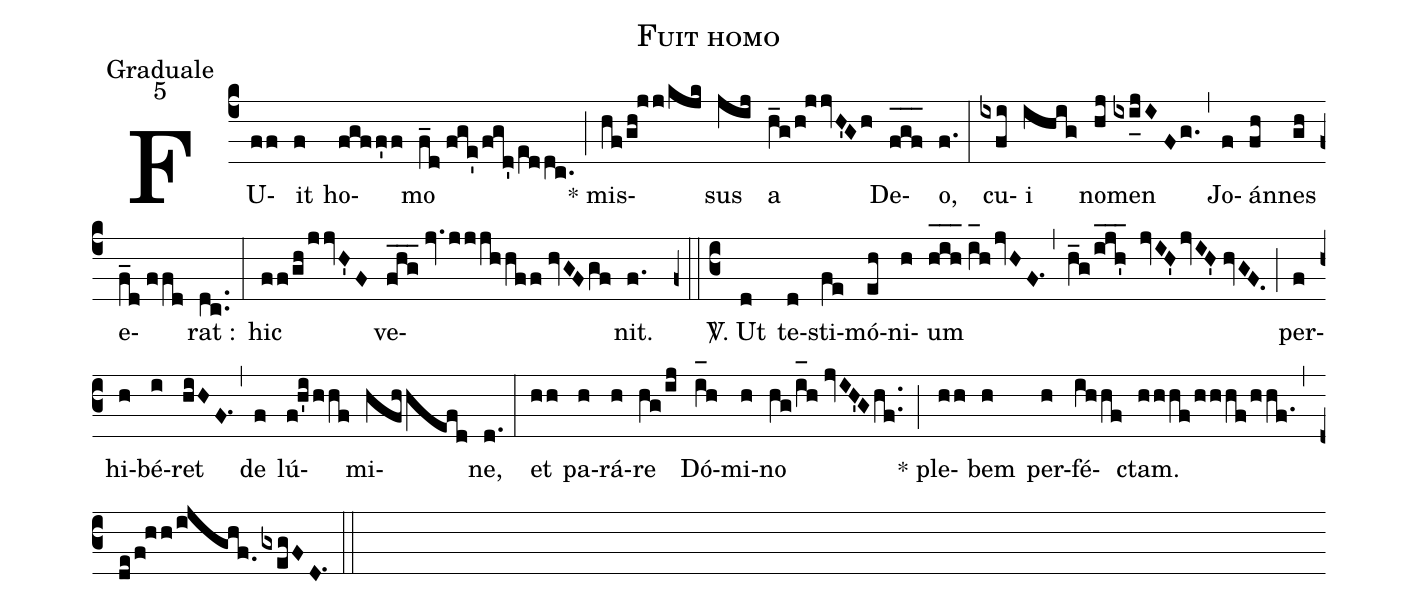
name:Fuit homo;
office-part:Graduale;
mode:5;
%%
(c4) FU(ff)it(f) ho(fgff'f)mo(f_d//fge'/fgd'/e[ll:1]ddc.) (;) * mis(hf/gh!jj/kjk)sus(jij) a(h_g/h!jjvH'Gh) De(f_[oh:h]g_[oh:h]f_[oh:h])o,(f.) (:) cu(ixfi)i(ihig) no(hj)men(ixi_[uh:l]jI//Fg.) (,) Jo(f)án(fh)nes(gh) e(f_d//ffd)rat :(dc..) (:) hic(ff/gh/jjvH'F) ve(fhg___//jv.jjjhhff//hvGFgf)nit.(f.) (z0::c3) <sp>V/</sp>. Ut(d) te(d)sti(fe)mó(eh)ni(h)um(h_[oh:h]i_[oh:h]h_2[oh:h]//i_[oh:h]hjvHF.1) (,) <nlba>(h_g/ijh'___ jvIH'jvIH'//hvGF.)</nlba> (;) per(f)hi(h)bé(i)ret(hiHF.1) (,) de(f) lú(f!h'i/hhf)mi(hfhhefd)ne,(d.) (:) et(hh) pa(h)rá(h)re(hg/ij) Dó(i_[oh:h]h)mi(h)no(hg/i_[oh:h]h//jvIH'Ghf..) (;) * ple(hh)bem(h) per(h)fé(ihhf)ctam.(hhhf/hhhf/hhf.) (,) (de/!f!hh/!ijghf.0gxegFD.1) (::)
